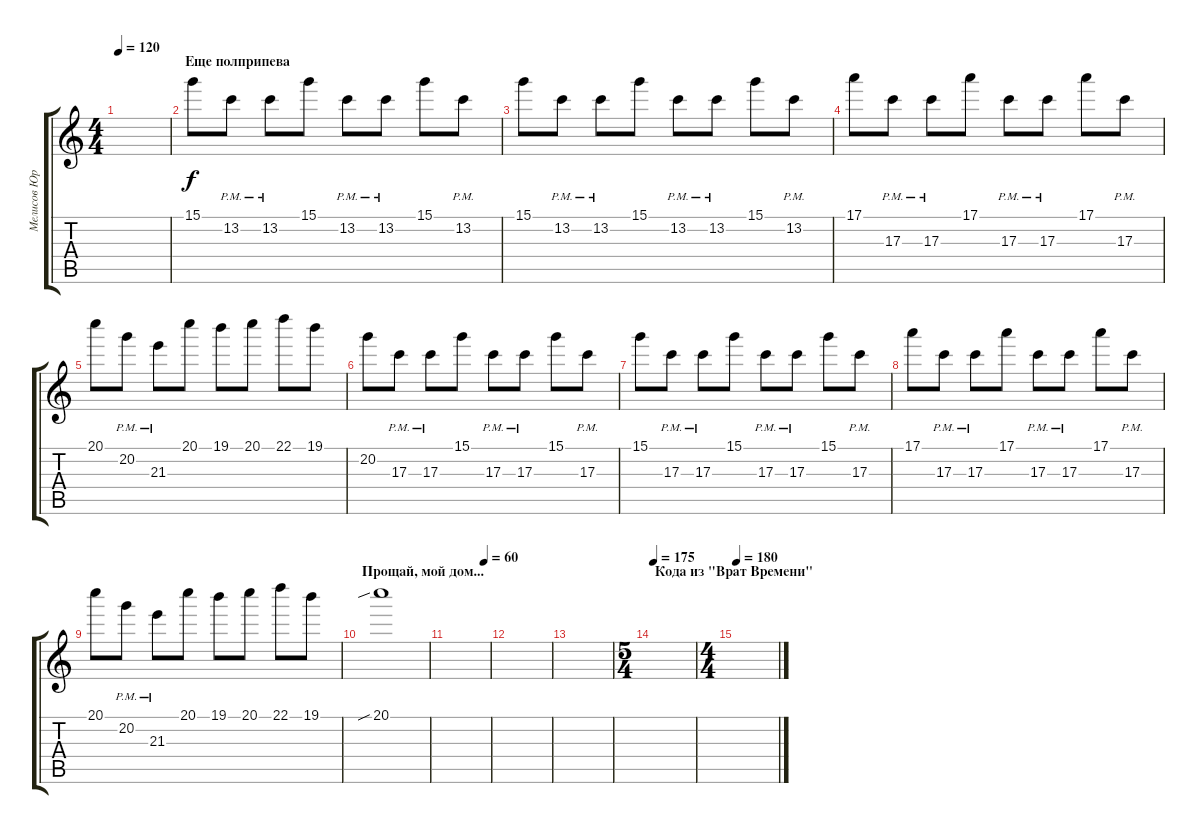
\track ("Мелисов Юрий" "Мелисов Юр") {instrument distortionguitar}
\staff {score tabs}
\tuning (E4 B3 G3 D3 A2 E2) {hide}
\ts (4 4)
\tempo 120
\clef g2
\ks c
|
\section ("" "Еще полприпева")
15.1.8 13.2{pm}.8 13.2{pm}.8 15.1.8 13.2{pm}.8 13.2{pm}.8 15.1.8 13.2{pm}.8 |
15.1.8 13.2{pm}.8 13.2{pm}.8 15.1.8 13.2{pm}.8 13.2{pm}.8 15.1.8 13.2{pm}.8 |
17.1.8 17.3{pm}.8 17.3{pm}.8 17.1.8 17.3{pm}.8 17.3{pm}.8 17.1.8 17.3{pm}.8 |
20.1.8 20.2{pm}.8 21.3{pm}.8 20.1.8 19.1.8 20.1.8 22.1.8 19.1.8 |
20.2.8 17.3{pm}.8 17.3{pm}.8 15.1.8 17.3{pm}.8 17.3{pm}.8 15.1.8 17.3{pm}.8 |
15.1.8 17.3{pm}.8 17.3{pm}.8 15.1.8 17.3{pm}.8 17.3{pm}.8 15.1.8 17.3{pm}.8 |
17.1.8 17.3{pm}.8 17.3{pm}.8 17.1.8 17.3{pm}.8 17.3{pm}.8 17.1.8 17.3{pm}.8 |
20.1.8 20.2{pm}.8 21.3{pm}.8 20.1.8 19.1.8 20.1.8 22.1.8 19.1.8 |
\section ("" "Прощай, мой дом...")
20.1{sib}.1{volume 0} |
\tempo (60 0.875)
|
|
|
\ts (5 4)
\section ("" "Кода из \"Врат Времени\"")
\tempo 175
|
\ts (4 4)
\tempo 180
